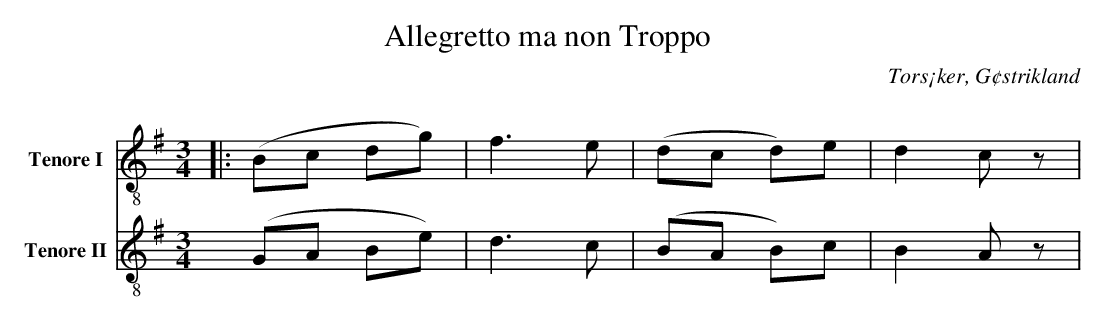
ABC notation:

X:1
T:Allegretto ma non Troppo
O:Tors¡ker, G¢strikland
Q: 112
M:3/4
L:1/16
%%score (T1 T2) (B1 B2)
V:T1           clef=treble-8  name="Tenore I"   snm="T.I"
V:T2           clef=treble-8  name="Tenore II"  snm="T.II"
K:G
|:[V:T1]  (B2c2 d2g2)  | f6e2      | (d2c2 d2)e2 | d4 c2z2 |
|:[V:T2]  (G2A2 B2e2)  | d6c2      | (B2A2 B2)c2 | B4 A2z2 |
